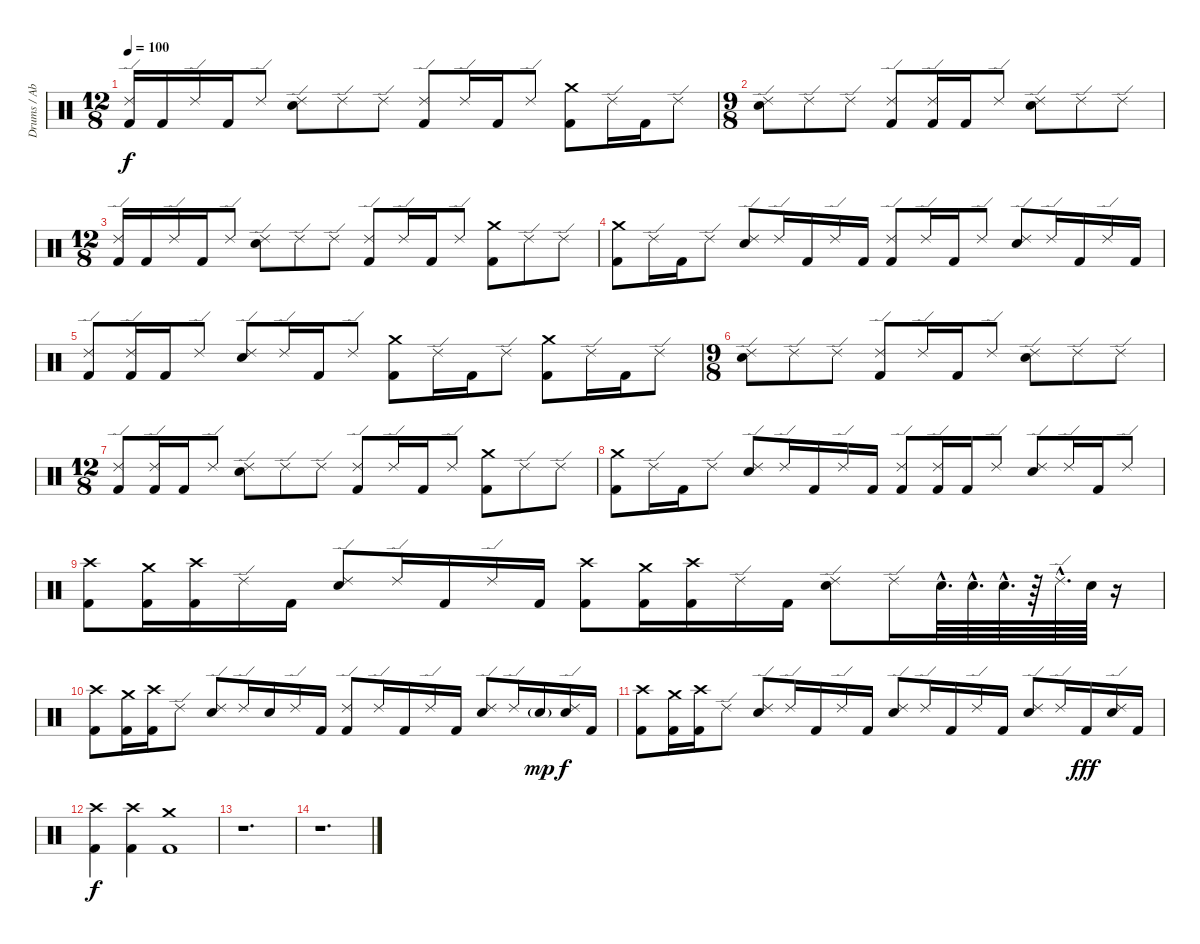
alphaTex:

\track ("Drums / Abe Cunningham" "Drums / Ab") {instrument percussion}
\staff {score}
\articulation defaults
\ts (12 8)
\tempo 100
\clef neutral
\ks c
("Ride (edge) 2" "Kick (hit) 2").16{dy f} "Kick (hit) 2".16 "Ride (edge) 2".16 "Kick (hit) 2".16 "Ride (edge) 2".8 ("Ride (edge) 2" "Electric Snare (hit)").8 "Ride (edge) 2".8 "Ride (edge) 2".8 ("Ride (edge) 2" "Kick (hit) 2").8 "Ride (edge) 2".16 "Kick (hit) 2".16 "Ride (edge) 2".8 ("Crash medium (hit)" "Kick (hit) 2").8 "Ride (edge) 2".16 "Kick (hit) 2".16 "Ride (edge) 2".8 |
\ts (9 8)
("Ride (edge) 2" "Electric Snare (hit)").8 "Ride (edge) 2".8 "Ride (edge) 2".8 ("Ride (edge) 2" "Kick (hit) 2").8 ("Ride (edge) 2" "Kick (hit) 2").16 "Kick (hit) 2".16 "Ride (edge) 2".8 ("Ride (edge) 2" "Electric Snare (hit)").8 "Ride (edge) 2".8 "Ride (edge) 2".8 |
\ts (12 8)
("Ride (edge) 2" "Kick (hit) 2").16 "Kick (hit) 2".16 "Ride (edge) 2".16 "Kick (hit) 2".16 "Ride (edge) 2".8 ("Ride (edge) 2" "Electric Snare (hit)").8 "Ride (edge) 2".8 "Ride (edge) 2".8 ("Ride (edge) 2" "Kick (hit) 2").8 "Ride (edge) 2".16 "Kick (hit) 2".16 "Ride (edge) 2".8 ("Crash medium (hit)" "Kick (hit) 2").8 "Ride (edge) 2".8 "Ride (edge) 2".8 |
("Crash medium (hit)" "Kick (hit) 2").8 "Ride (edge) 2".16 "Kick (hit) 2".16 "Ride (edge) 2".8 ("Ride (edge) 2" "Electric Snare (hit)").8 "Ride (edge) 2".16 "Kick (hit) 2".16 "Ride (edge) 2".16 "Kick (hit) 2".16 ("Ride (edge) 2" "Kick (hit) 2").8 "Ride (edge) 2".16 "Kick (hit) 2".16 "Ride (edge) 2".8 ("Ride (edge) 2" "Electric Snare (hit)").8 "Ride (edge) 2".16 "Kick (hit) 2".16 "Ride (edge) 2".16 "Kick (hit) 2".16 |
("Ride (edge) 2" "Kick (hit) 2").8 ("Ride (edge) 2" "Kick (hit) 2").16 "Kick (hit) 2".16 "Ride (edge) 2".8 ("Ride (edge) 2" "Electric Snare (hit)").8 "Ride (edge) 2".16 "Kick (hit) 2".16 "Ride (edge) 2".8 ("Crash medium (hit)" "Kick (hit) 2").8 "Ride (edge) 2".16 "Kick (hit) 2".16 "Ride (edge) 2".8 ("Crash medium (hit)" "Kick (hit) 2").8 "Ride (edge) 2".16 "Kick (hit) 2".16 "Ride (edge) 2".8 |
\ts (9 8)
("Ride (edge) 2" "Electric Snare (hit)").8 "Ride (edge) 2".8 "Ride (edge) 2".8 ("Ride (edge) 2" "Kick (hit) 2").8 "Ride (edge) 2".16 "Kick (hit) 2".16 "Ride (edge) 2".8 ("Ride (edge) 2" "Electric Snare (hit)").8 "Ride (edge) 2".8 "Ride (edge) 2".8 |
\ts (12 8)
("Ride (edge) 2" "Kick (hit) 2").8 ("Ride (edge) 2" "Kick (hit) 2").16 "Kick (hit) 2".16 "Ride (edge) 2".8 ("Ride (edge) 2" "Electric Snare (hit)").8 "Ride (edge) 2".8 "Ride (edge) 2".8 ("Ride (edge) 2" "Kick (hit) 2").8 "Ride (edge) 2".16 "Kick (hit) 2".16 "Ride (edge) 2".8 ("Crash medium (hit)" "Kick (hit) 2").8 "Ride (edge) 2".8 "Ride (edge) 2".8 |
("Crash medium (hit)" "Kick (hit) 2").8 "Ride (edge) 2".16 "Kick (hit) 2".16 "Ride (edge) 2".8 ("Ride (edge) 2" "Electric Snare (hit)").8 "Ride (edge) 2".16 "Kick (hit) 2".16 "Ride (edge) 2".16 "Kick (hit) 2".16 ("Ride (edge) 2" "Kick (hit) 2").8 ("Ride (edge) 2" "Kick (hit) 2").16 "Kick (hit) 2".16 "Ride (edge) 2".8 ("Ride (edge) 2" "Electric Snare (hit)").8 "Ride (edge) 2".16 "Kick (hit) 2".16 "Ride (edge) 2".8 |
("Crash high (hit)" "Kick (hit) 2").8 ("Crash medium (hit)" "Kick (hit) 2").16 ("Crash high (hit)" "Kick (hit) 2").16 "Ride (edge) 2".16 "Kick (hit) 2".16 ("Ride (edge) 2" "Electric Snare (hit)").8 "Ride (edge) 2".16 "Kick (hit) 2".16 "Ride (edge) 2".16 "Kick (hit) 2".16 ("Crash high (hit)" "Kick (hit) 2").8 ("Crash medium (hit)" "Kick (hit) 2").16 ("Crash high (hit)" "Kick (hit) 2").16 "Ride (edge) 2".16 "Kick (hit) 2".16 ("Ride (edge) 2" "Electric Snare (hit)").8 "Ride (edge) 2".16 "Electric Snare (hit)"{hac}.64{d} "Electric Snare (hit)"{hac}.64{d} "Electric Snare (hit)"{hac}.64{d} r.64 "Ride (edge) 2"{hac}.64{d} "Electric Snare (hit)".64 r.16 |
("Crash high (hit)" "Kick (hit) 2").8 ("Crash medium (hit)" "Kick (hit) 2").16 ("Crash high (hit)" "Kick (hit) 2").16 "Ride (edge) 2".8 ("Ride (edge) 2" "Electric Snare (hit)").8 "Ride (edge) 2".16 "Electric Snare (hit)".16 "Ride (edge) 2".16 "Kick (hit) 2".16 ("Ride (edge) 2" "Kick (hit) 2").8 "Ride (edge) 2".16 "Kick (hit) 2".16 "Ride (edge) 2".16 "Kick (hit) 2".16 ("Ride (edge) 2" "Electric Snare (hit)").8 "Ride (edge) 2".16 "Electric Snare (hit)"{g}.16{dy mp} ("Ride (edge) 2" "Electric Snare (hit)").16{dy f} "Kick (hit) 2".16 |
("Crash high (hit)" "Kick (hit) 2").8 ("Crash medium (hit)" "Kick (hit) 2").16 ("Crash high (hit)" "Kick (hit) 2").16 "Ride (edge) 2".8 ("Ride (edge) 2" "Electric Snare (hit)").8 "Ride (edge) 2".16 "Kick (hit) 2".16 "Ride (edge) 2".16 "Kick (hit) 2".16 ("Ride (edge) 2" "Electric Snare (hit)").8 "Ride (edge) 2".16 "Kick (hit) 2".16 "Ride (edge) 2".16 "Kick (hit) 2".16 ("Ride (edge) 2" "Electric Snare (hit)").8 "Ride (edge) 2".16 "Kick (hit) 2".16{dy fff} ("Ride (edge) 2" "Electric Snare (hit)").16 "Kick (hit) 2".16 |
("Crash high (hit)" "Kick (hit) 2").4{dy f} ("Crash high (hit)" "Kick (hit) 2").4 ("Crash medium (hit)" "Kick (hit) 2").1 |
r.1{d} |
r.1{d}
